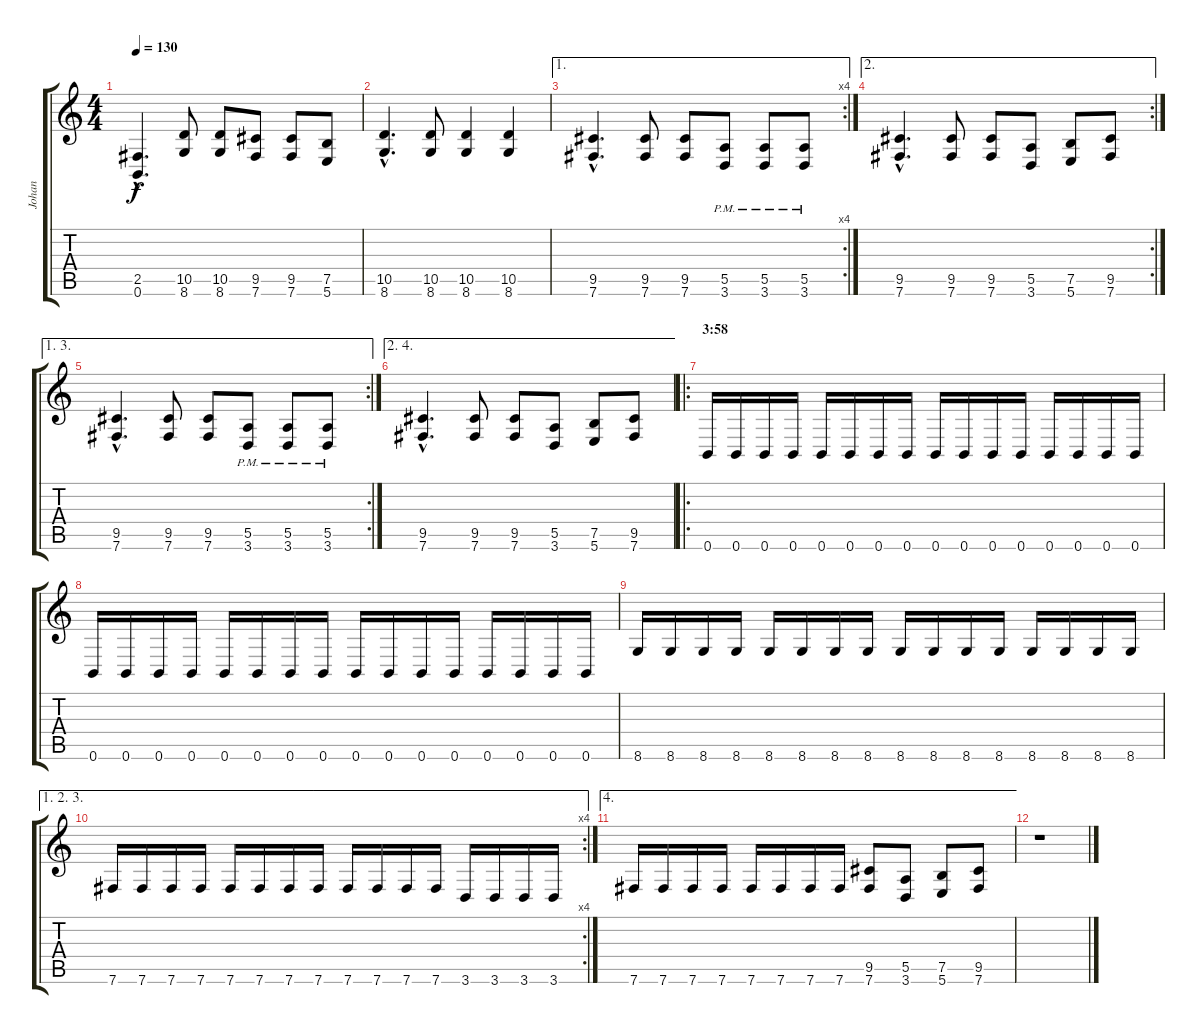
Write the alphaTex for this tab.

\track ("Johan" "Johan") {instrument distortionguitar}
\staff {score tabs}
\tuning (B3 Gb3 D3 A2 E2 B1) {hide}
\ts (4 4)
\tempo 130
\clef g2
\ks c
(2.5{hac} 0.6{hac}).4{d dy f} (10.5 8.6).8 (10.5 8.6).8 (9.5 7.6).8 (9.5 7.6).8 (7.5 5.6).8 |
(10.5{hac} 8.6{hac}).4{d} (10.5 8.6).8 (10.5 8.6).4 (10.5 8.6).4 |
\ae 1
\rc 4
(9.5{hac} 7.6{hac}).4{d} (9.5 7.6).8 (9.5 7.6).8 (5.5{pm} 3.6{pm}).8 (5.5{pm} 3.6{pm}).8 (5.5{pm} 3.6{pm}).8 |
\ae 2
\rc 2
(9.5{hac} 7.6{hac}).4{d} (9.5 7.6).8 (9.5 7.6).8 (5.5 3.6).8 (7.5 5.6).8 (9.5 7.6).8 |
\ae (1 3)
\rc 2
(9.5{hac} 7.6{hac}).4{d} (9.5 7.6).8 (9.5 7.6).8 (5.5{pm} 3.6{pm}).8 (5.5{pm} 3.6{pm}).8 (5.5{pm} 3.6{pm}).8 |
\ae (2 4)
(9.5{hac} 7.6{hac}).4{d} (9.5 7.6).8 (9.5 7.6).8 (5.5 3.6).8 (7.5 5.6).8 (9.5 7.6).8 |
\ro
\section ("" "3:58")
0.6.16 0.6.16 0.6.16 0.6.16 0.6.16 0.6.16 0.6.16 0.6.16 0.6.16 0.6.16 0.6.16 0.6.16 0.6.16 0.6.16 0.6.16 0.6.16 |
0.6.16 0.6.16 0.6.16 0.6.16 0.6.16 0.6.16 0.6.16 0.6.16 0.6.16 0.6.16 0.6.16 0.6.16 0.6.16 0.6.16 0.6.16 0.6.16 |
8.6.16 8.6.16 8.6.16 8.6.16 8.6.16 8.6.16 8.6.16 8.6.16 8.6.16 8.6.16 8.6.16 8.6.16 8.6.16 8.6.16 8.6.16 8.6.16 |
\ae (1 2 3)
\rc 4
7.6.16 7.6.16 7.6.16 7.6.16 7.6.16 7.6.16 7.6.16 7.6.16 7.6.16 7.6.16 7.6.16 7.6.16 3.6.16 3.6.16 3.6.16 3.6.16 |
\ae 4
7.6.16 7.6.16 7.6.16 7.6.16 7.6.16 7.6.16 7.6.16 7.6.16 (9.5 7.6).8 (5.5 3.6).8 (7.5 5.6).8 (9.5 7.6).8 |
r.1
